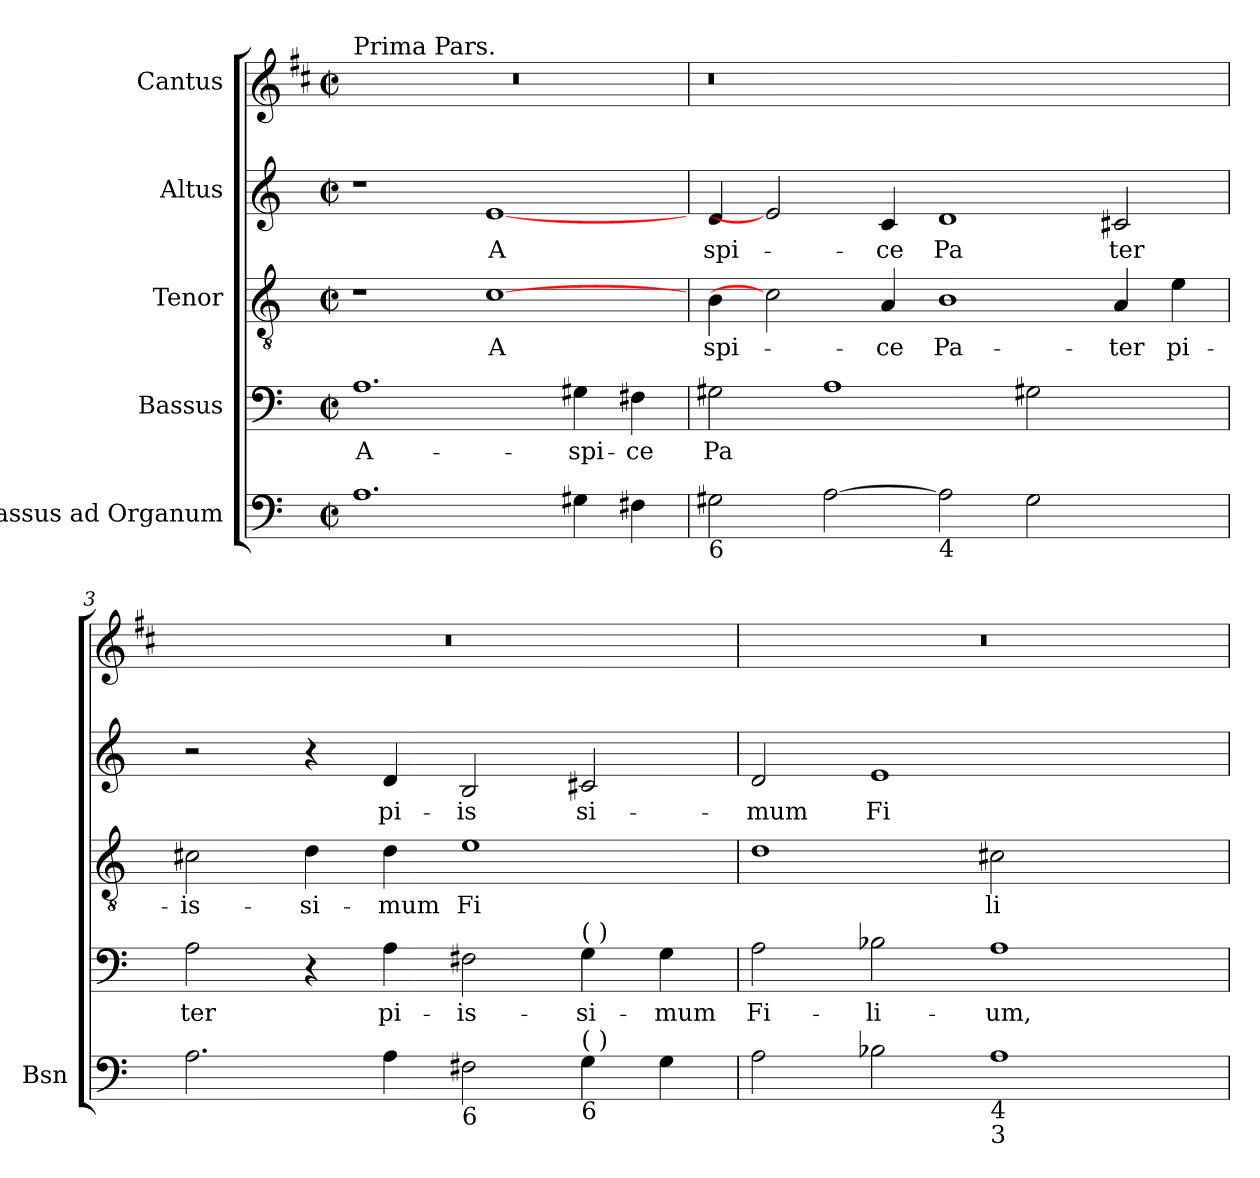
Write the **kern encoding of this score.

**kern	**kern	**text	**kern	**text	**kern	**text	**kern
*part5	*part4	*part4	*part3	*part3	*part2	*part2	*part1
*staff5	*staff4	*staff4	*staff3	*staff3	*staff2	*staff2	*staff1
*I"Bassus ad Organum	*I"Bassus	*	*I"Tenor	*	*I"Altus	*	*I"Cantus
*I'Bsn	*	*	*	*	*	*	*
*clefF4	*clefF4	*	*clefGv2	*	*clefG2	*	*clefG2
*	*	*	*	*	*	*	*ITrd1c2
*k[]	*k[]	*	*k[]	*	*k[]	*	*k[]
*C:	*C:	*	*C:	*	*C:	*	*C:
*M4/2	*M4/2	*	*M4/2	*	*M4/2	*	*M4/2
*met(c|)	*met(c|)	*	*met(c|)	*	*met(c|)	*	*met(c|)
=1	=1	=1	=1	=1	=1	=1	=1
!	!	!	!	!	!	!	!LO:TX:a:t=Prima Pars.
!	!	!LO:LY:b	!	!	!	!	!
1.A	1.A	A-	1r	.	1r	.	0r
!	!	!	!	!LO:LY:b	!	!LO:LY:b	!
.	.	.	[1c	A	[1e	A	.
!	!	!LO:LY:b	!	!	!	!	!
4G#X	4G#X	-spi-	.	.	.	.	.
!	!	!LO:LY:b	!	!	!	!	!
4F#X	4F#X	-ce	.	.	.	.	.
=2	=2	=2	=2	=2	=2	=2	=2
!LO:TX:b:t=6	!	!	!	!	!	!	!
!	!	!LO:LY:b	!	!LO:LY:b	!	!LO:LY:b	!
2G#X	2G#X	Pa	4B	spi-	4d	spi-	0r
.	.	.	2c]	.	2e]	.	.
[2A	1A	.	.	.	.	.	.
!	!	!	!	!LO:LY:b	!	!LO:LY:b	!
.	.	.	4A	-ce	4c	-ce	.
!LO:TX:b:t=4	!	!	!	!	!	!	!
!	!	!	!	!LO:LY:b	!	!LO:LY:b	!
2A]	.	.	1B	Pa-	1d	Pa	.
2G#	2G#X	.	.	.	.	.	.
!	!	!	!	!LO:LY:b	!	!LO:LY:b	!
2ryy	2ryy	.	4A	-ter	2c#X	ter	2ryy
!	!	!	!	!LO:LY:b	!	!	!
.	.	.	4e	pi-	.	.	.
=3	=3	=3	=3	=3	=3	=3	=3
!	!	!LO:LY:b	!	!LO:LY:b	!	!	!
2.A	2A	ter	2c#X	-is-	2r	.	0r
!	!	!	!	!LO:LY:b	!	!	!
.	4r	.	4d	-si-	4r	.	.
!	!	!LO:LY:b	!	!LO:LY:b	!	!LO:LY:b	!
4A	4A	pi-	4d	-mum	4d	pi-	.
!LO:TX:b:t=6	!	!	!	!	!	!	!
!	!	!LO:LY:b	!	!LO:LY:b	!	!LO:LY:b	!
2F#X	2F#X	-is-	1e	Fi	2B	-is	.
!	!LO:TX:a:t=(  )	!	!	!	!	!	!
!LO:TX:a:t=(  )	!	!	!	!	!	!	!
!LO:TX:b:t=6	!	!	!	!	!	!	!
!	!	!LO:LY:b	!	!	!	!LO:LY:b	!
4G	4G	-si-	.	.	2c#X	si-	.
!	!	!LO:LY:b	!	!	!	!	!
4G	4G	-mum	.	.	.	.	.
=4	=4	=4	=4	=4	=4	=4	=4
!	!	!LO:LY:b	!	!	!	!LO:LY:b	!
2A	2A	Fi-	1d	.	2d	-mum	0r
!	!	!LO:LY:b	!	!	!	!LO:LY:b	!
2B-X	2B-X	-li-	.	.	1e	Fi	.
!LO:TX:b:t=4	!	!	!	!	!	!	!
!LO:TX:b:t=3	!	!	!	!	!	!	!
!	!	!LO:LY:b	!	!LO:LY:b	!	!	!
1A	1A	-um,	2c#X	li-	.	.	.
.	.	.	2ryy	.	2ryy	.	.
=	=	=	=	=	=	=	=
*-	*-	*-	*-	*-	*-	*-	*-
